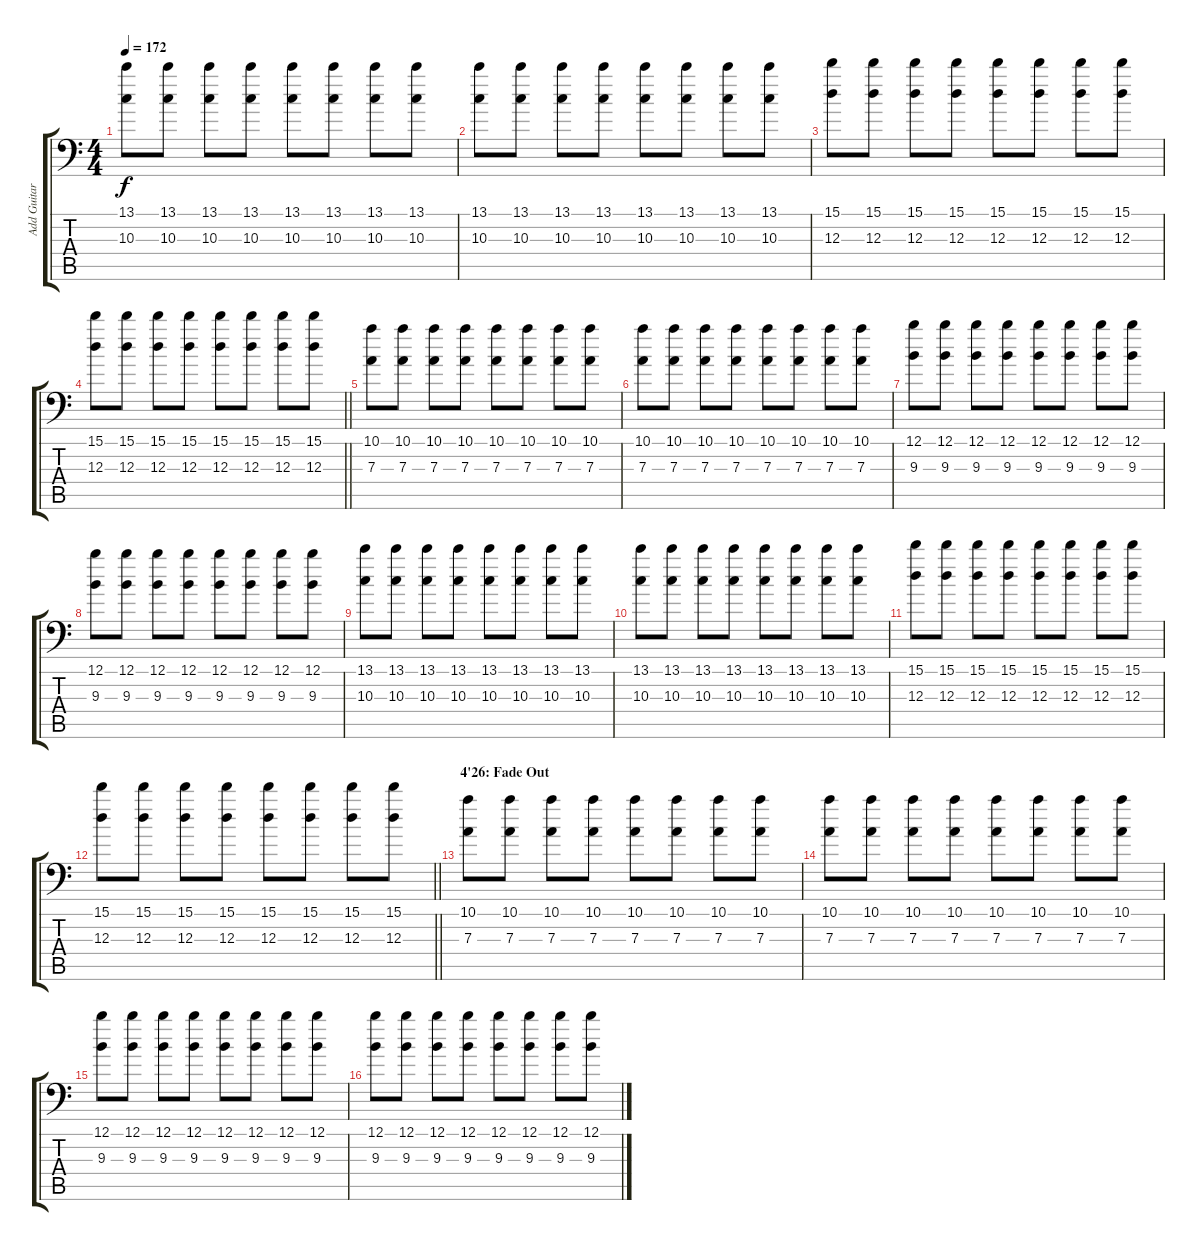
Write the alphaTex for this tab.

\track ("Add Guitar" "Add Guitar") {instrument overdrivenguitar}
\staff {score tabs}
\tuning (B3 Gb3 D3 A2 E2 A1) {hide}
\ts (4 4)
\tempo 172
\clef f4
\ks c
(13.1 10.3).8{dy f} (13.1 10.3).8 (13.1 10.3).8 (13.1 10.3).8 (13.1 10.3).8 (13.1 10.3).8 (13.1 10.3).8 (13.1 10.3).8 |
(13.1 10.3).8 (13.1 10.3).8 (13.1 10.3).8 (13.1 10.3).8 (13.1 10.3).8 (13.1 10.3).8 (13.1 10.3).8 (13.1 10.3).8 |
(15.1 12.3).8 (15.1 12.3).8 (15.1 12.3).8 (15.1 12.3).8 (15.1 12.3).8 (15.1 12.3).8 (15.1 12.3).8 (15.1 12.3).8 |
\barLineRight lightlight
(15.1 12.3).8 (15.1 12.3).8 (15.1 12.3).8 (15.1 12.3).8 (15.1 12.3).8 (15.1 12.3).8 (15.1 12.3).8 (15.1 12.3).8 |
(10.1 7.3).8 (10.1 7.3).8 (10.1 7.3).8 (10.1 7.3).8 (10.1 7.3).8 (10.1 7.3).8 (10.1 7.3).8 (10.1 7.3).8 |
(10.1 7.3).8 (10.1 7.3).8 (10.1 7.3).8 (10.1 7.3).8 (10.1 7.3).8 (10.1 7.3).8 (10.1 7.3).8 (10.1 7.3).8 |
(12.1 9.3).8 (12.1 9.3).8 (12.1 9.3).8 (12.1 9.3).8 (12.1 9.3).8 (12.1 9.3).8 (12.1 9.3).8 (12.1 9.3).8 |
(12.1 9.3).8 (12.1 9.3).8 (12.1 9.3).8 (12.1 9.3).8 (12.1 9.3).8 (12.1 9.3).8 (12.1 9.3).8 (12.1 9.3).8 |
(13.1 10.3).8 (13.1 10.3).8 (13.1 10.3).8 (13.1 10.3).8 (13.1 10.3).8 (13.1 10.3).8 (13.1 10.3).8 (13.1 10.3).8 |
(13.1 10.3).8 (13.1 10.3).8 (13.1 10.3).8 (13.1 10.3).8 (13.1 10.3).8 (13.1 10.3).8 (13.1 10.3).8 (13.1 10.3).8 |
(15.1 12.3).8 (15.1 12.3).8 (15.1 12.3).8 (15.1 12.3).8 (15.1 12.3).8 (15.1 12.3).8 (15.1 12.3).8 (15.1 12.3).8 |
\barLineRight lightlight
(15.1 12.3).8 (15.1 12.3).8 (15.1 12.3).8 (15.1 12.3).8 (15.1 12.3).8 (15.1 12.3).8 (15.1 12.3).8 (15.1 12.3).8 |
\section ("" "4'26: Fade Out")
(10.1 7.3).8{volume 4} (10.1 7.3).8 (10.1 7.3).8 (10.1 7.3).8 (10.1 7.3).8 (10.1 7.3).8 (10.1 7.3).8 (10.1 7.3).8 |
(10.1 7.3).8 (10.1 7.3).8 (10.1 7.3).8 (10.1 7.3).8 (10.1 7.3).8 (10.1 7.3).8 (10.1 7.3).8 (10.1 7.3).8 |
(12.1 9.3).8 (12.1 9.3).8 (12.1 9.3).8 (12.1 9.3).8 (12.1 9.3).8 (12.1 9.3).8 (12.1 9.3).8 (12.1 9.3).8 |
(12.1 9.3).8 (12.1 9.3).8 (12.1 9.3).8 (12.1 9.3).8 (12.1 9.3).8 (12.1 9.3).8 (12.1 9.3).8 (12.1 9.3).8
